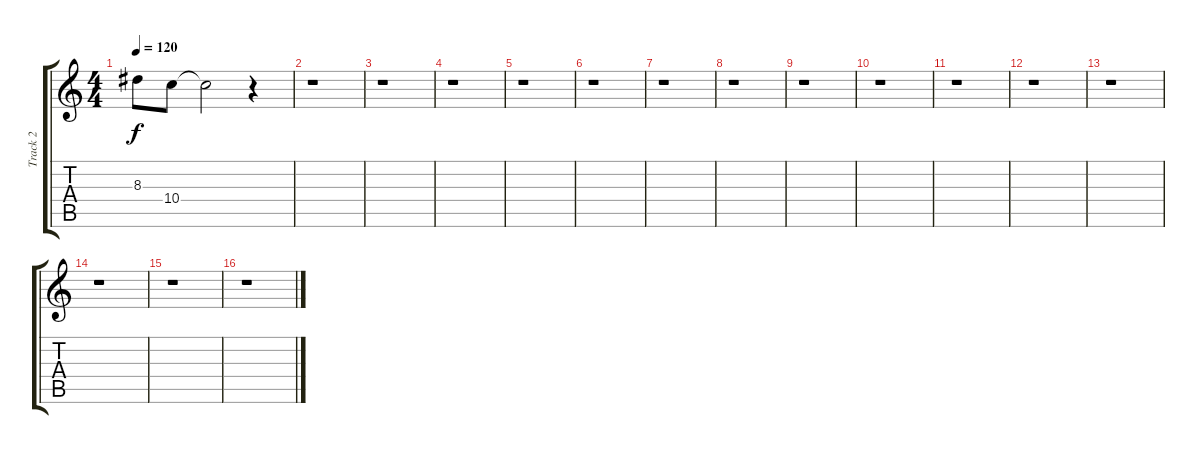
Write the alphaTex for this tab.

\track ("Track 2" "Track 2") {instrument electricguitarclean}
\staff {score tabs}
\tuning (E4 B3 G3 D3 A2 E2) {hide}
\ts (4 4)
\tempo 120
\clef g2
\ks c
8.3.8{dy f} 10.4.8 10.4{t}.2 r.4 |
r.1 |
r.1 |
r.1 |
r.1 |
r.1 |
r.1 |
r.1 |
r.1 |
r.1 |
r.1 |
r.1 |
r.1 |
r.1 |
r.1 |
r.1
